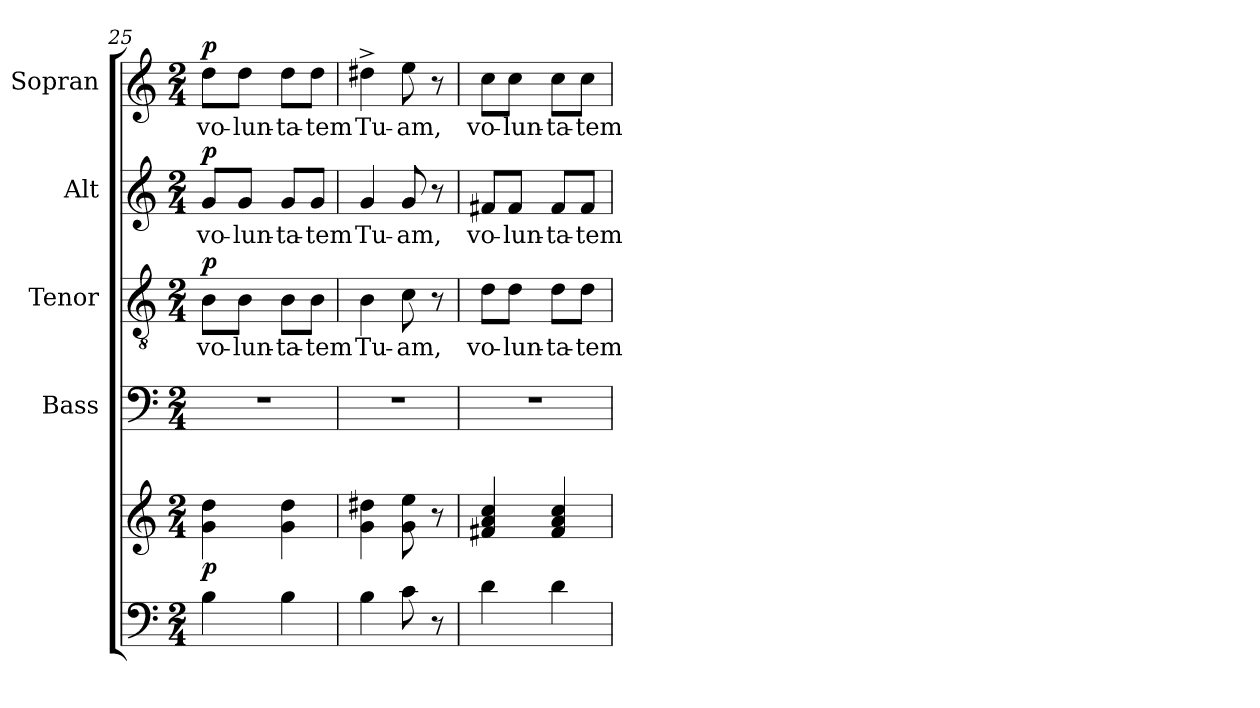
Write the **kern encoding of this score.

**kern	**kern	**dynam	**kern	**kern	**text	**dynam	**kern	**text	**dynam	**kern	**text	**dynam
*part5	*part5	*part5	*part4	*part3	*part3	*part3	*part2	*part2	*part2	*part1	*part1	*part1
*staff6	*staff5	*staff5/6	*staff4	*staff3	*staff3	*staff3	*staff2	*staff2	*staff2	*staff1	*staff1	*staff1
*	*	*	*I"Bass	*I"Tenor	*	*	*I"Alt	*	*	*I"Sopran	*	*
*	*	*	*I'B.	*I'T.	*	*	*I'A.	*	*	*I'S.	*	*
*clefF4	*clefG2	*	*clefF4	*clefGv2	*	*	*clefG2	*	*	*clefG2	*	*
*k[]	*k[]	*	*k[]	*k[]	*	*	*k[]	*	*	*k[]	*	*
*C:	*C:	*	*C:	*C:	*	*	*C:	*	*	*C:	*	*
*M2/4	*M2/4	*	*M2/4	*M2/4	*	*	*M2/4	*	*	*M2/4	*	*
=25	=25	=25	=25	=25	=25	=25	=25	=25	=25	=25	=25	=25
!	!	!LO:DY:b	!	!	!LO:LY:b	!LO:DY:a	!	!LO:LY:b	!LO:DY:a	!	!LO:LY:b	!LO:DY:a
4B\	4g\ 4dd\	p	2r	8B\L	vo-	p	8g/L	vo-	p	8dd\L	vo-	p
!	!	!	!	!	!LO:LY:b	!	!	!LO:LY:b	!	!	!LO:LY:b	!
.	.	.	.	8B\J	-lun-	.	8g/J	-lun-	.	8dd\J	-lun-	.
!	!	!	!	!	!LO:LY:b	!	!	!LO:LY:b	!	!	!LO:LY:b	!
4B\	4g\ 4dd\	.	.	8B\L	-ta-	.	8g/L	-ta-	.	8dd\L	-ta-	.
!	!	!	!	!	!LO:LY:b	!	!	!LO:LY:b	!	!	!LO:LY:b	!
.	.	.	.	8B\J	-tem	.	8g/J	-tem	.	8dd\J	-tem	.
=26	=26	=26	=26	=26	=26	=26	=26	=26	=26	=26	=26	=26
!	!	!	!	!	!LO:LY:b	!	!	!LO:LY:b	!	!	!LO:LY:b	!
4B\	4g\ 4dd#X\	.	2r	4B\	Tu-	.	4g/	Tu-	.	4dd#X^>\	Tu-	.
!	!	!	!	!	!LO:LY:b	!	!	!LO:LY:b	!	!	!LO:LY:b	!
8c\	8g\ 8ee\	.	.	8c\	-am,	.	8g/	-am,	.	8ee\	-am,	.
8r	8r	.	.	8r	.	.	8r	.	.	8r	.	.
!!LO:PB:g=z
=27	=27	=27	=27	=27	=27	=27	=27	=27	=27	=27	=27	=27
!	!	!	!	!	!LO:LY:b	!	!	!LO:LY:b	!	!	!LO:LY:b	!
4d\	4f#X/ 4a/ 4cc/	.	2r	8d\L	vo-	.	8f#X/L	vo-	.	8cc\L	vo-	.
!	!	!	!	!	!LO:LY:b	!	!	!LO:LY:b	!	!	!LO:LY:b	!
.	.	.	.	8d\J	-lun-	.	8f#/J	-lun-	.	8cc\J	-lun-	.
!	!	!	!	!	!LO:LY:b	!	!	!LO:LY:b	!	!	!LO:LY:b	!
4d\	4f#/ 4a/ 4cc/	.	.	8d\L	-ta-	.	8f#/L	-ta-	.	8cc\L	-ta-	.
!	!	!	!	!	!LO:LY:b	!	!	!LO:LY:b	!	!	!LO:LY:b	!
.	.	.	.	8d\J	-tem	.	8f#/J	-tem	.	8cc\J	-tem	.
=	=	=	=	=	=	=	=	=	=	=	=	=
*-	*-	*-	*-	*-	*-	*-	*-	*-	*-	*-	*-	*-
